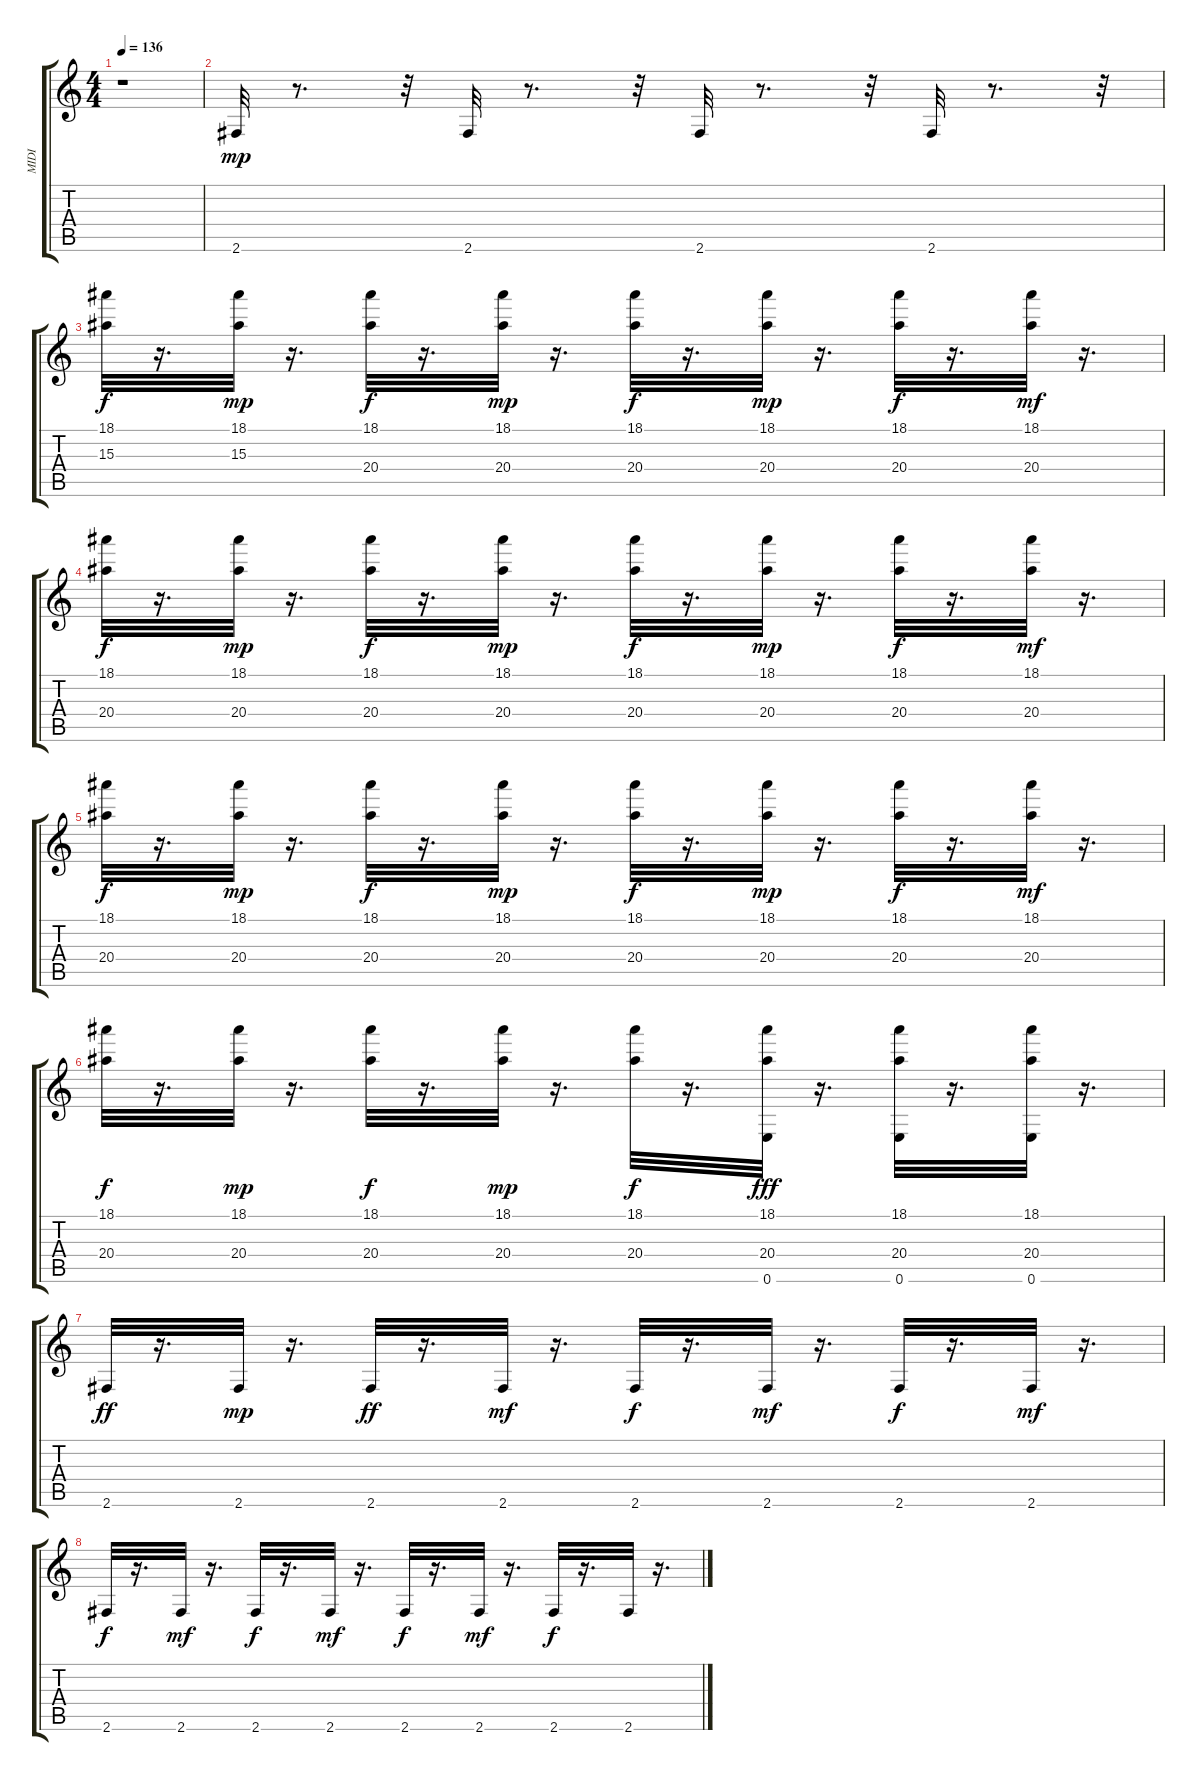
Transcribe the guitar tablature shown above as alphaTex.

\track ("MIDI" "MIDI") {instrument acousticguitarnylon}
\staff {score tabs}
\tuning (E4 B3 G3 D3 A2 E2) {hide}
\ts (4 4)
\tempo 136
\clef g2
\ks c
r.1{dy mp instrument acousticguitarnylon} |
2.6.32{volume 14} r.8{d} r.32 2.6.32 r.8{d} r.32 2.6.32 r.8{d} r.32 2.6.32 r.8{d} r.32 |
(18.1 15.3).32{dy f} r.16{d} (18.1 15.3).32{dy mp} r.16{d} (18.1 20.4).32{dy f} r.16{d} (18.1 20.4).32{dy mp} r.16{d} (18.1 20.4).32{dy f} r.16{d} (18.1 20.4).32{dy mp} r.16{d} (18.1 20.4).32{dy f} r.16{d} (18.1 20.4).32{dy mf} r.16{d} |
(18.1 20.4).32{dy f} r.16{d} (18.1 20.4).32{dy mp} r.16{d} (18.1 20.4).32{dy f} r.16{d} (18.1 20.4).32{dy mp} r.16{d} (18.1 20.4).32{dy f} r.16{d} (18.1 20.4).32{dy mp} r.16{d} (18.1 20.4).32{dy f} r.16{d} (18.1 20.4).32{dy mf} r.16{d} |
(18.1 20.4).32{dy f} r.16{d} (18.1 20.4).32{dy mp} r.16{d} (18.1 20.4).32{dy f} r.16{d} (18.1 20.4).32{dy mp} r.16{d} (18.1 20.4).32{dy f} r.16{d} (18.1 20.4).32{dy mp} r.16{d} (18.1 20.4).32{dy f} r.16{d} (18.1 20.4).32{dy mf} r.16{d} |
(18.1 20.4).32{dy f} r.16{d} (18.1 20.4).32{dy mp} r.16{d} (18.1 20.4).32{dy f} r.16{d} (18.1 20.4).32{dy mp} r.16{d} (18.1 20.4).32{dy f} r.16{d} (18.1 20.4 0.6).32{dy fff} r.16{d} (18.1 20.4 0.6).32 r.16{d} (18.1 20.4 0.6).32 r.16{d} |
2.6.32{dy ff} r.16{d} 2.6.32{dy mp} r.16{d} 2.6.32{dy ff} r.16{d} 2.6.32{dy mf} r.16{d} 2.6.32{dy f} r.16{d} 2.6.32{dy mf} r.16{d} 2.6.32{dy f} r.16{d} 2.6.32{dy mf} r.16{d} |
2.6.32{dy f} r.16{d} 2.6.32{dy mf} r.16{d} 2.6.32{dy f} r.16{d} 2.6.32{dy mf} r.16{d} 2.6.32{dy f} r.16{d} 2.6.32{dy mf} r.16{d} 2.6.32{dy f} r.16{d} 2.6.32 r.16{d}
